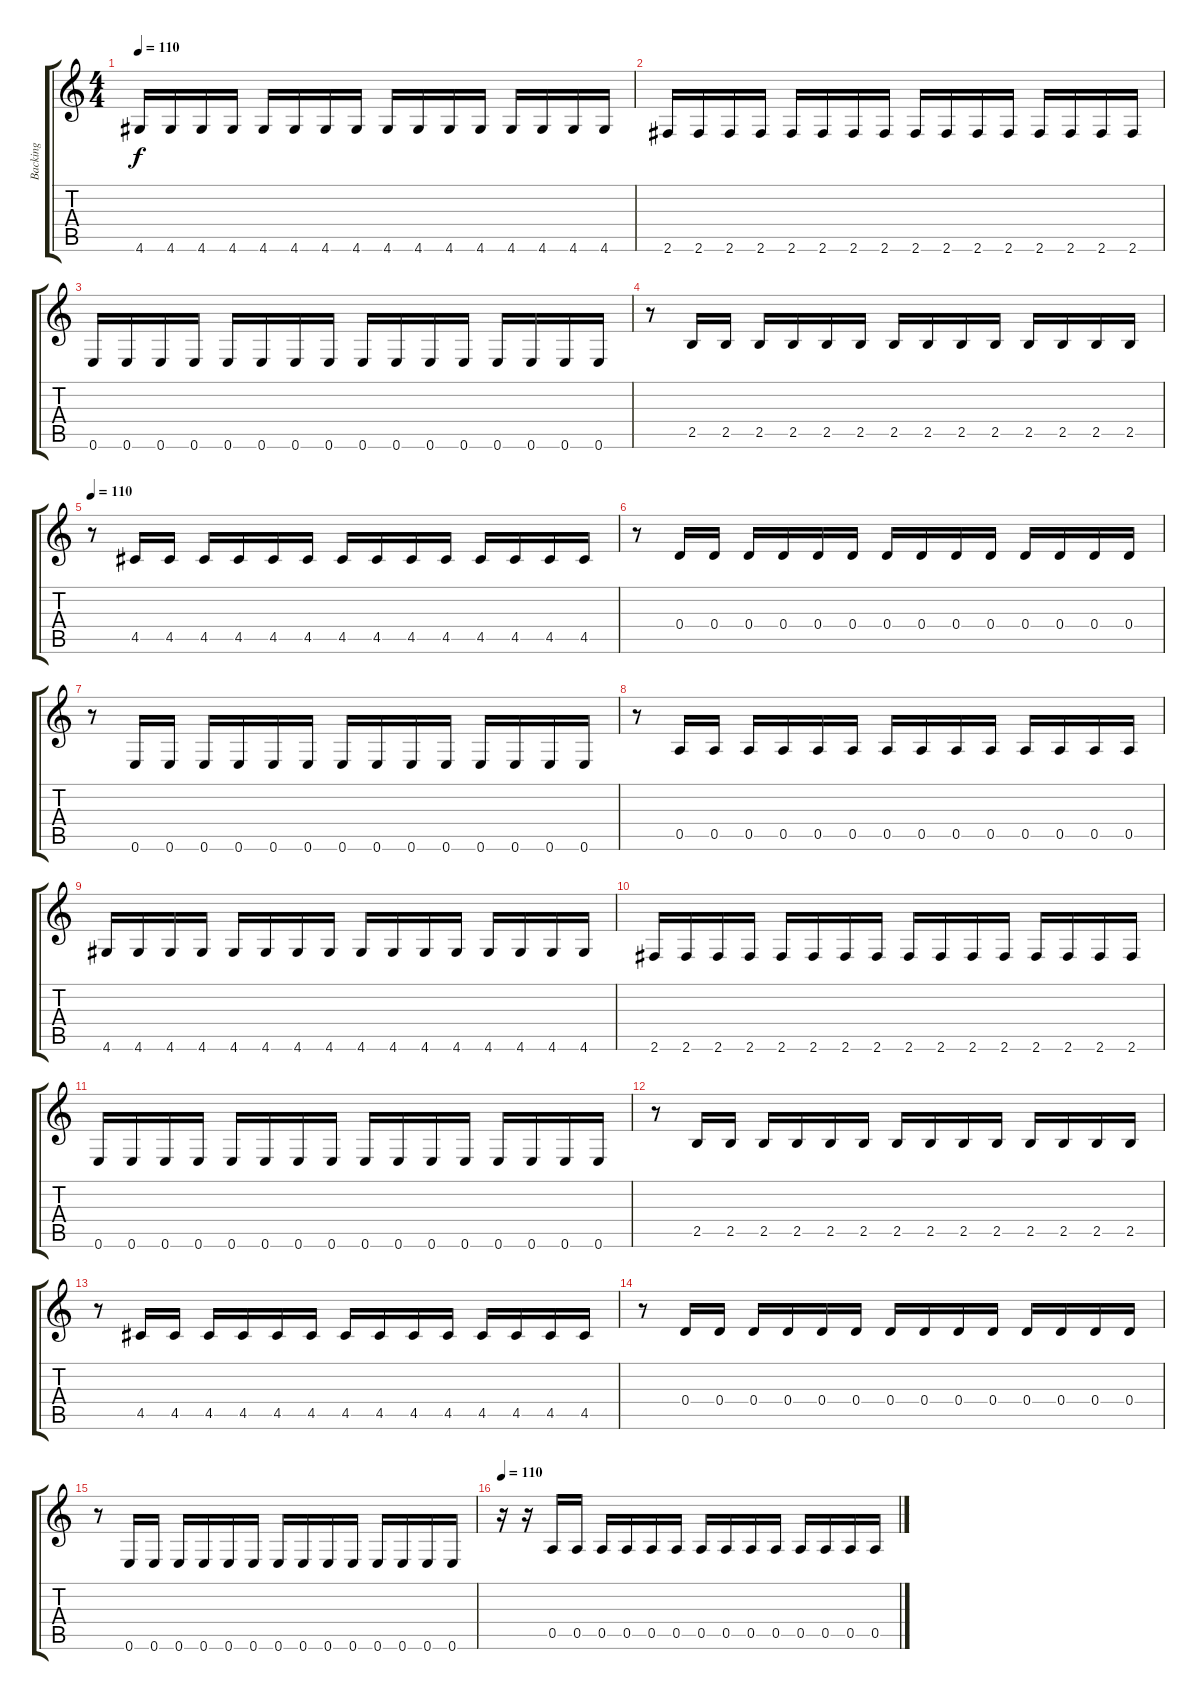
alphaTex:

\track ("Backing" "Backing") {instrument electricguitarmuted}
\staff {score tabs}
\tuning (E4 B3 G3 D3 A2 E2) {hide}
\ts (4 4)
\tempo 110
\clef g2
\ks c
4.6.16{dy f} 4.6.16 4.6.16 4.6.16 4.6.16 4.6.16 4.6.16 4.6.16 4.6.16 4.6.16 4.6.16 4.6.16 4.6.16 4.6.16 4.6.16 4.6.16 |
2.6.16 2.6.16 2.6.16 2.6.16 2.6.16 2.6.16 2.6.16 2.6.16 2.6.16 2.6.16 2.6.16 2.6.16 2.6.16 2.6.16 2.6.16 2.6.16 |
0.6.16 0.6.16 0.6.16 0.6.16 0.6.16 0.6.16 0.6.16 0.6.16 0.6.16 0.6.16 0.6.16 0.6.16 0.6.16 0.6.16 0.6.16 0.6.16 |
r.8 2.5.16 2.5.16 2.5.16 2.5.16 2.5.16 2.5.16 2.5.16 2.5.16 2.5.16 2.5.16 2.5.16 2.5.16 2.5.16 2.5.16 |
\tempo 110
r.8 4.5.16 4.5.16 4.5.16 4.5.16 4.5.16 4.5.16 4.5.16 4.5.16 4.5.16 4.5.16 4.5.16 4.5.16 4.5.16 4.5.16 |
r.8 0.4.16 0.4.16 0.4.16 0.4.16 0.4.16 0.4.16 0.4.16 0.4.16 0.4.16 0.4.16 0.4.16 0.4.16 0.4.16 0.4.16 |
r.8 0.6.16 0.6.16 0.6.16 0.6.16 0.6.16 0.6.16 0.6.16 0.6.16 0.6.16 0.6.16 0.6.16 0.6.16 0.6.16 0.6.16 |
r.8 0.5.16 0.5.16 0.5.16 0.5.16 0.5.16 0.5.16 0.5.16 0.5.16 0.5.16 0.5.16 0.5.16 0.5.16 0.5.16 0.5.16 |
4.6.16 4.6.16 4.6.16 4.6.16 4.6.16 4.6.16 4.6.16 4.6.16 4.6.16 4.6.16 4.6.16 4.6.16 4.6.16 4.6.16 4.6.16 4.6.16 |
2.6.16 2.6.16 2.6.16 2.6.16 2.6.16 2.6.16 2.6.16 2.6.16 2.6.16 2.6.16 2.6.16 2.6.16 2.6.16 2.6.16 2.6.16 2.6.16 |
0.6.16 0.6.16 0.6.16 0.6.16 0.6.16 0.6.16 0.6.16 0.6.16 0.6.16 0.6.16 0.6.16 0.6.16 0.6.16 0.6.16 0.6.16 0.6.16 |
r.8 2.5.16 2.5.16 2.5.16 2.5.16 2.5.16 2.5.16 2.5.16 2.5.16 2.5.16 2.5.16 2.5.16 2.5.16 2.5.16 2.5.16 |
r.8 4.5.16 4.5.16 4.5.16 4.5.16 4.5.16 4.5.16 4.5.16 4.5.16 4.5.16 4.5.16 4.5.16 4.5.16 4.5.16 4.5.16 |
r.8 0.4.16 0.4.16 0.4.16 0.4.16 0.4.16 0.4.16 0.4.16 0.4.16 0.4.16 0.4.16 0.4.16 0.4.16 0.4.16 0.4.16 |
r.8 0.6.16 0.6.16 0.6.16 0.6.16 0.6.16 0.6.16 0.6.16 0.6.16 0.6.16 0.6.16 0.6.16 0.6.16 0.6.16 0.6.16 |
\tempo 110
r.16 r.16 0.5.16 0.5.16 0.5.16 0.5.16 0.5.16 0.5.16 0.5.16 0.5.16 0.5.16 0.5.16 0.5.16 0.5.16 0.5.16 0.5.16
